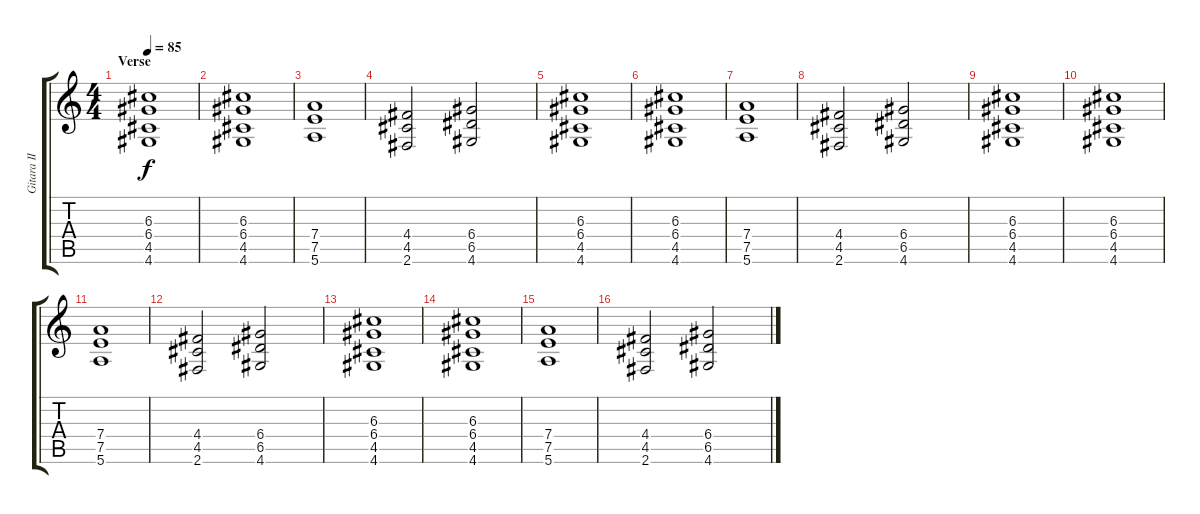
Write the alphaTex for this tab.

\track ("Gitara II" "Gitara II") {instrument overdrivenguitar}
\staff {score tabs}
\tuning (E4 B3 G3 D3 A2 E2) {hide}
\ts (4 4)
\section ("" "Verse")
\tempo 85
\clef g2
\ks c
(6.3 6.4 4.5 4.6).1{dy f instrument overdrivenguitar} |
(6.3 6.4 4.5 4.6).1 |
(7.4 7.5 5.6).1 |
(4.4 4.5 2.6).2 (6.4 6.5 4.6).2 |
(6.3 6.4 4.5 4.6).1{instrument overdrivenguitar} |
(6.3 6.4 4.5 4.6).1 |
(7.4 7.5 5.6).1 |
(4.4 4.5 2.6).2 (6.4 6.5 4.6).2 |
(6.3 6.4 4.5 4.6).1{instrument overdrivenguitar} |
(6.3 6.4 4.5 4.6).1 |
(7.4 7.5 5.6).1 |
(4.4 4.5 2.6).2 (6.4 6.5 4.6).2 |
(6.3 6.4 4.5 4.6).1{instrument overdrivenguitar} |
(6.3 6.4 4.5 4.6).1 |
(7.4 7.5 5.6).1 |
(4.4 4.5 2.6).2 (6.4 6.5 4.6).2
